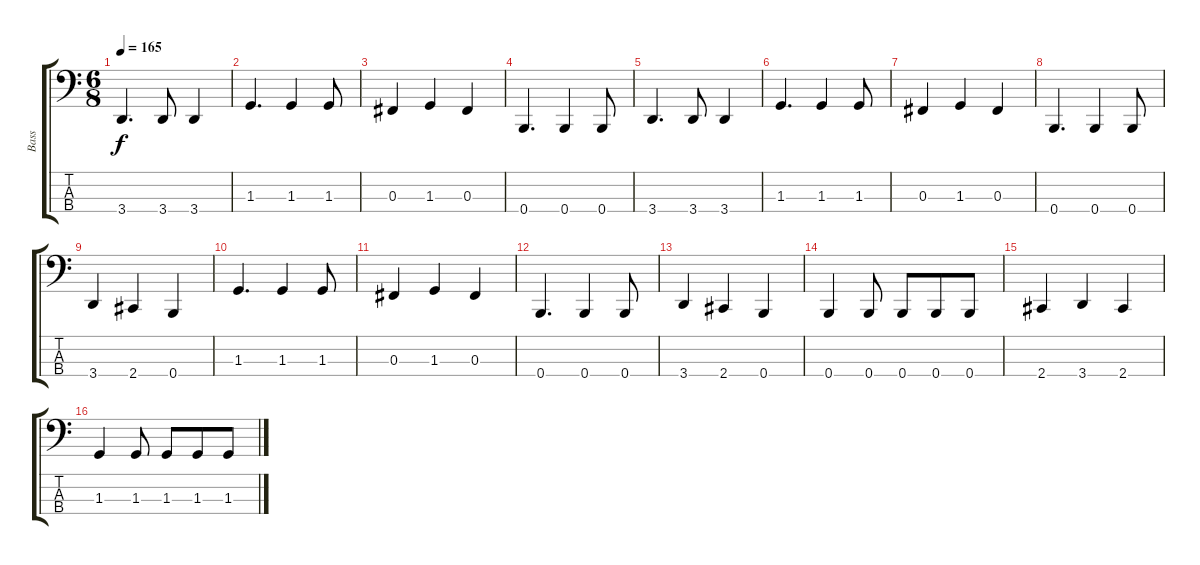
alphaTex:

\track ("Bass" "Bass") {instrument electricbassfinger}
\staff {score tabs}
\tuning (E2 B1 Gb1 B0) {hide}
\ts (6 8)
\tempo 165
\clef f4
\ks c
3.4.4{d dy f} 3.4.8 3.4.4 |
1.3.4{d} 1.3.4 1.3.8 |
0.3.4 1.3.4 0.3.4 |
0.4.4{d} 0.4.4 0.4.8 |
3.4.4{d} 3.4.8 3.4.4 |
1.3.4{d} 1.3.4 1.3.8 |
0.3.4 1.3.4 0.3.4 |
0.4.4{d} 0.4.4 0.4.8 |
3.4.4 2.4.4 0.4.4 |
1.3.4{d} 1.3.4 1.3.8 |
0.3.4 1.3.4 0.3.4 |
0.4.4{d} 0.4.4 0.4.8 |
3.4.4 2.4.4 0.4.4 |
0.4.4 0.4.8 0.4.8 0.4.8 0.4.8 |
2.4.4 3.4.4 2.4.4 |
1.3.4 1.3.8 1.3.8 1.3.8 1.3.8
